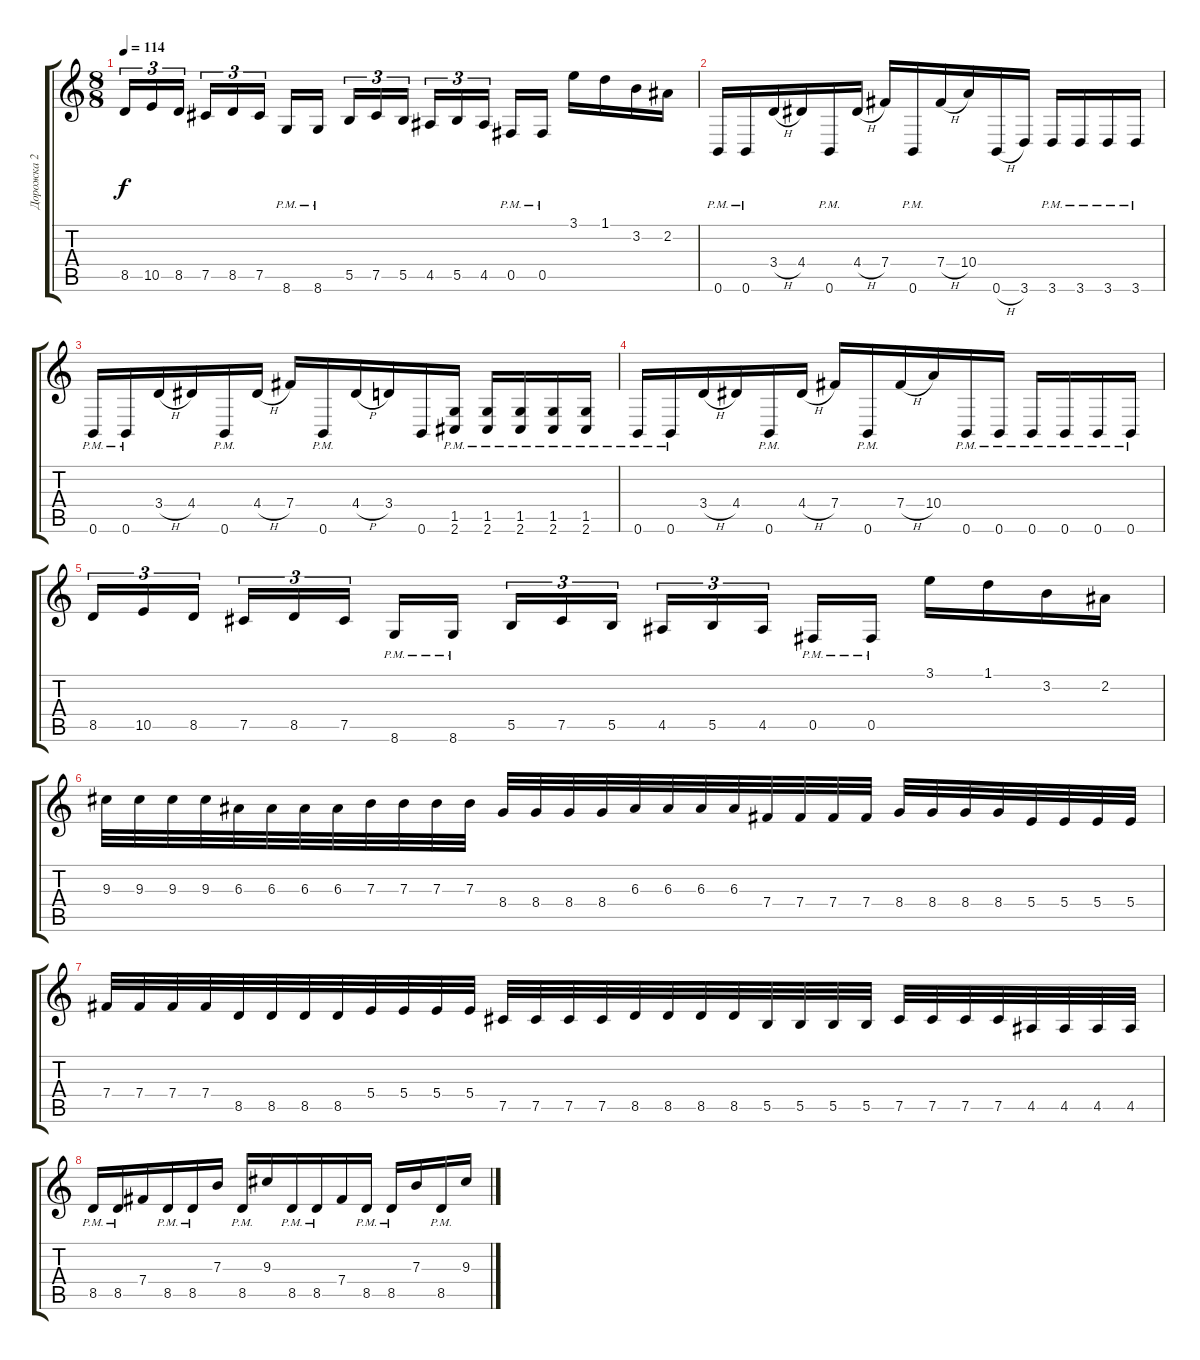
\track ("Дорожка 2" "Дорожка 2") {instrument distortionguitar}
\staff {score tabs}
\tuning (Db4 Ab3 E3 B2 Gb2 B1) {hide}
\ts (8 8)
\tempo 114
\clef g2
\ks c
8.5.16{tu (3 2) dy f} 10.5.16{tu (3 2)} 8.5.16{tu (3 2)} 7.5.16{tu (3 2)} 8.5.16{tu (3 2)} 7.5.16{tu (3 2)} 8.6{pm}.16 8.6{pm}.16 5.5.16{tu (3 2)} 7.5.16{tu (3 2)} 5.5.16{tu (3 2)} 4.5.16{tu (3 2)} 5.5.16{tu (3 2)} 4.5.16{tu (3 2)} 0.5{pm}.16 0.5{pm}.16 3.1.16 1.1.16 3.2.16 2.2.16 |
0.6{pm}.16 0.6{pm}.16 3.4{h}.16 4.4.16 0.6{pm}.16 4.4{h}.16 7.4.16 0.6{pm}.16 7.4{h}.16 10.4.16 0.6{h}.16 3.6.16 3.6{pm}.16 3.6{pm}.16 3.6{pm}.16 3.6{pm}.16 |
0.6{pm}.16 0.6{pm}.16 3.4{h}.16 4.4.16 0.6{pm}.16 4.4{h}.16 7.4.16 0.6{pm}.16 4.4{h}.16 3.4.16 0.6.16 (1.5{pm} 2.6).16 (1.5{pm} 2.6{pm}).16 (1.5{pm} 2.6{pm}).16 (1.5{pm} 2.6{pm}).16 (1.5{pm} 2.6{pm}).16 |
0.6{pm}.16 0.6{pm}.16 3.4{h}.16 4.4.16 0.6{pm}.16 4.4{h}.16 7.4.16 0.6{pm}.16 7.4{h}.16 10.4.16 0.6{pm}.16 0.6{pm}.16 0.6{pm}.16 0.6{pm}.16 0.6{pm}.16 0.6{pm}.16 |
8.5.16{tu (3 2)} 10.5.16{tu (3 2)} 8.5.16{tu (3 2)} 7.5.16{tu (3 2)} 8.5.16{tu (3 2)} 7.5.16{tu (3 2)} 8.6{pm}.16 8.6{pm}.16 5.5.16{tu (3 2)} 7.5.16{tu (3 2)} 5.5.16{tu (3 2)} 4.5.16{tu (3 2)} 5.5.16{tu (3 2)} 4.5.16{tu (3 2)} 0.5{pm}.16 0.5{pm}.16 3.1.16 1.1.16 3.2.16 2.2.16 |
9.3.32 9.3.32 9.3.32 9.3.32 6.3.32 6.3.32 6.3.32 6.3.32 7.3.32 7.3.32 7.3.32 7.3.32 8.4.32 8.4.32 8.4.32 8.4.32 6.3.32 6.3.32 6.3.32 6.3.32 7.4.32 7.4.32 7.4.32 7.4.32 8.4.32 8.4.32 8.4.32 8.4.32 5.4.32 5.4.32 5.4.32 5.4.32 |
7.4.32 7.4.32 7.4.32 7.4.32 8.5.32 8.5.32 8.5.32 8.5.32 5.4.32 5.4.32 5.4.32 5.4.32 7.5.32 7.5.32 7.5.32 7.5.32 8.5.32 8.5.32 8.5.32 8.5.32 5.5.32 5.5.32 5.5.32 5.5.32 7.5.32 7.5.32 7.5.32 7.5.32 4.5.32 4.5.32 4.5.32 4.5.32 |
8.5{pm}.16 8.5{pm}.16 7.4.16 8.5{pm}.16 8.5{pm}.16 7.3.16 8.5{pm}.16 9.3.16 8.5{pm}.16 8.5{pm}.16 7.4.16 8.5{pm}.16 8.5{pm}.16 7.3.16 8.5{pm}.16 9.3.16
